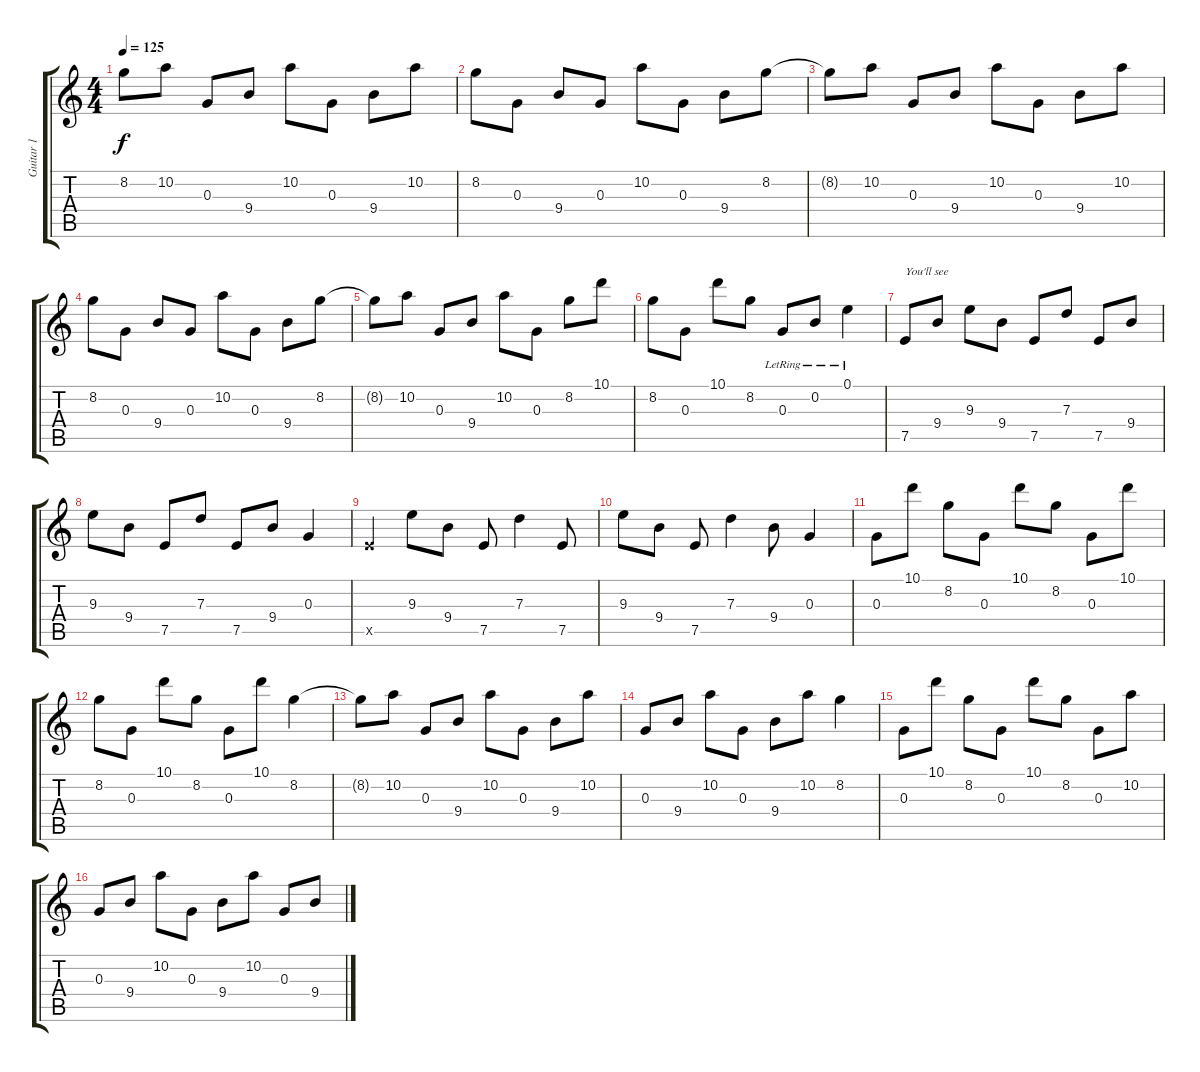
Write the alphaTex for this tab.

\track ("Guitar 1" "Guitar 1") {instrument electricguitarclean}
\staff {score tabs}
\tuning (E4 B3 G3 D3 A2 E2) {hide}
\ts (4 4)
\tempo 125
\clef g2
\ks c
8.2{t}.8{dy f} 10.2.8 0.3.8 9.4.8 10.2.8 0.3.8 9.4.8 10.2.8 |
8.2.8 0.3.8 9.4.8 0.3.8 10.2.8 0.3.8 9.4.8 8.2.8 |
8.2{t}.8 10.2.8 0.3.8 9.4.8 10.2.8 0.3.8 9.4.8 10.2.8 |
8.2.8 0.3.8 9.4.8 0.3.8 10.2.8 0.3.8 9.4.8 8.2.8 |
8.2{t}.8 10.2.8 0.3.8 9.4.8 10.2.8 0.3.8 8.2.8 10.1.8 |
8.2.8 0.3.8 10.1.8 8.2.8 0.3{lr}.8 0.2{lr}.8 0.1{lr}.4 |
7.5.8{txt "You'll see"} 9.4.8 9.3.8 9.4.8 7.5.8 7.3.8 7.5.8 9.4.8 |
9.3.8 9.4.8 7.5.8 7.3.8 7.5.8 9.4.8 0.3.4 |
7.5{x}.4 9.3.8 9.4.8 7.5.8 7.3.4 7.5.8 |
9.3.8 9.4.8 7.5.8 7.3.4 9.4.8 0.3.4 |
0.3.8 10.1.8 8.2.8 0.3.8 10.1.8 8.2.8 0.3.8 10.1.8 |
8.2.8 0.3.8 10.1.8 8.2.8 0.3.8 10.1.8 8.2.4 |
8.2{t}.8 10.2.8 0.3.8 9.4.8 10.2.8 0.3.8 9.4.8 10.2.8 |
0.3.8 9.4.8 10.2.8 0.3.8 9.4.8 10.2.8 8.2.4 |
0.3.8 10.1.8 8.2.8 0.3.8 10.1.8 8.2.8 0.3.8 10.2.8 |
0.3.8 9.4.8 10.2.8 0.3.8 9.4.8 10.2.8 0.3.8 9.4.8
